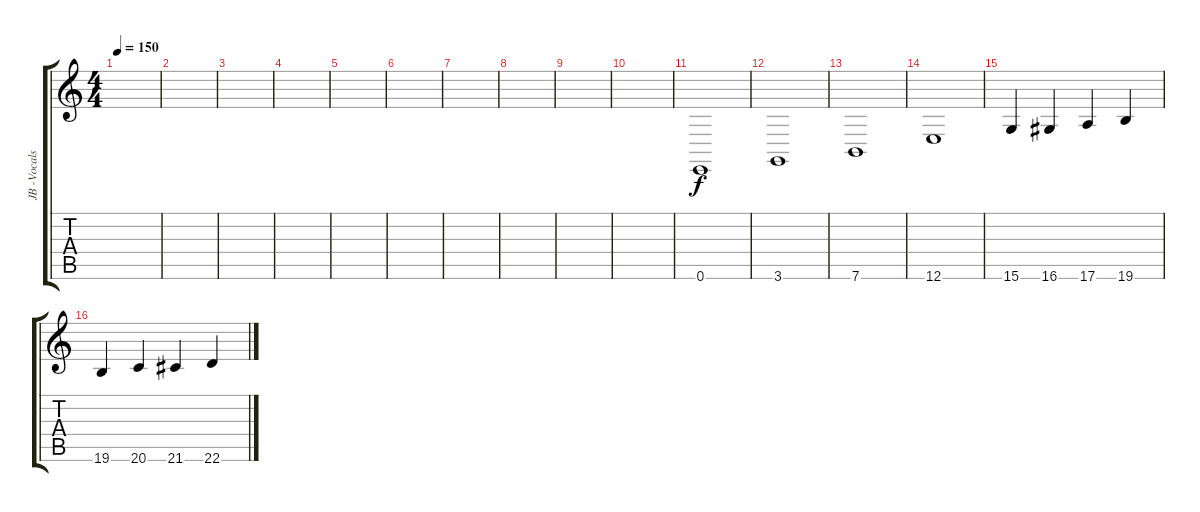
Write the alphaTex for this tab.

\track ("JB -Vocals" "JB -Vocals") {instrument lead2sawtooth}
\staff {score tabs}
\tuning (E4 B3 G3 D3 A2 E2) {hide}
\ts (4 4)
\tempo 150
\clef g2
\ks c
|
|
|
|
|
|
|
|
|
|
0.6.1 |
3.6.1 |
7.6.1 |
12.6.1 |
15.6.4 16.6.4 17.6.4 19.6.4 |
19.6.4 20.6.4 21.6.4 22.6.4
